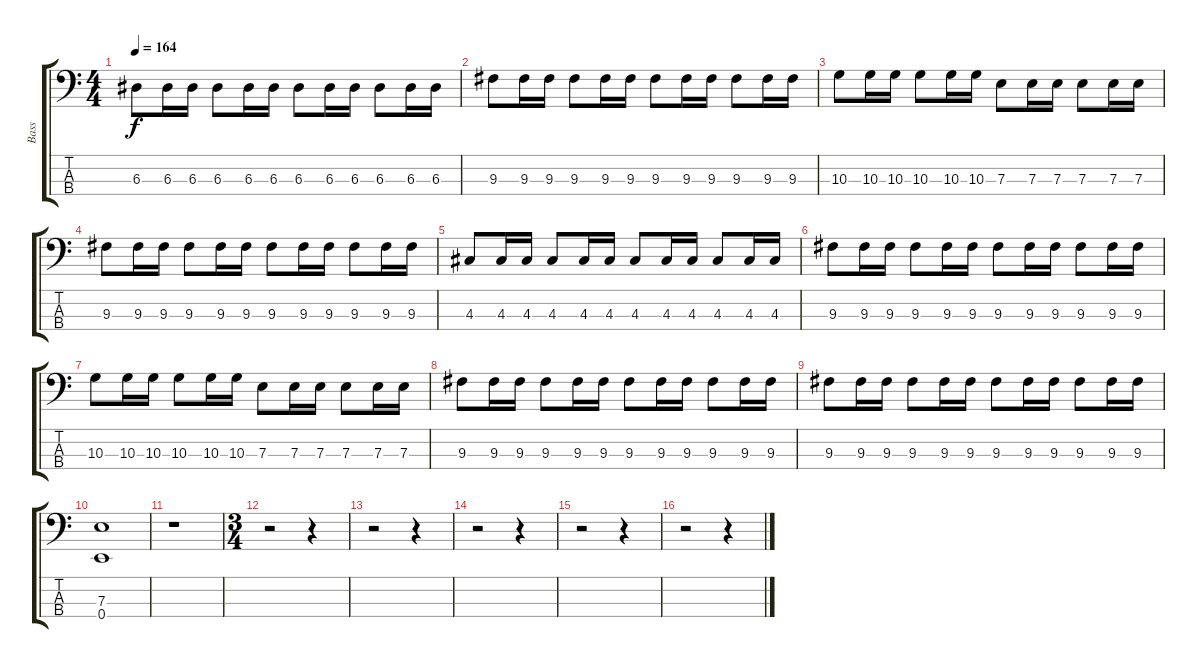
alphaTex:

\track ("Bass" "Bass") {instrument electricbasspick}
\staff {score tabs}
\tuning (G2 D2 A1 E1) {hide}
\ts (4 4)
\tempo 164
\clef f4
\ks c
6.3.8{dy f} 6.3.16 6.3.16 6.3.8 6.3.16 6.3.16 6.3.8 6.3.16 6.3.16 6.3.8 6.3.16 6.3.16 |
9.3.8 9.3.16 9.3.16 9.3.8 9.3.16 9.3.16 9.3.8 9.3.16 9.3.16 9.3.8 9.3.16 9.3.16 |
10.3.8 10.3.16 10.3.16 10.3.8 10.3.16 10.3.16 7.3.8 7.3.16 7.3.16 7.3.8 7.3.16 7.3.16 |
9.3.8 9.3.16 9.3.16 9.3.8 9.3.16 9.3.16 9.3.8 9.3.16 9.3.16 9.3.8 9.3.16 9.3.16 |
4.3.8 4.3.16 4.3.16 4.3.8 4.3.16 4.3.16 4.3.8 4.3.16 4.3.16 4.3.8 4.3.16 4.3.16 |
9.3.8 9.3.16 9.3.16 9.3.8 9.3.16 9.3.16 9.3.8 9.3.16 9.3.16 9.3.8 9.3.16 9.3.16 |
10.3.8 10.3.16 10.3.16 10.3.8 10.3.16 10.3.16 7.3.8 7.3.16 7.3.16 7.3.8 7.3.16 7.3.16 |
9.3.8 9.3.16 9.3.16 9.3.8 9.3.16 9.3.16 9.3.8 9.3.16 9.3.16 9.3.8 9.3.16 9.3.16 |
9.3.8 9.3.16 9.3.16 9.3.8 9.3.16 9.3.16 9.3.8 9.3.16 9.3.16 9.3.8 9.3.16 9.3.16 |
(7.3 0.4).1 |
r.1 |
\ts (3 4)
r.2 r.4 |
r.2 r.4 |
r.2 r.4 |
r.2 r.4 |
r.2 r.4
